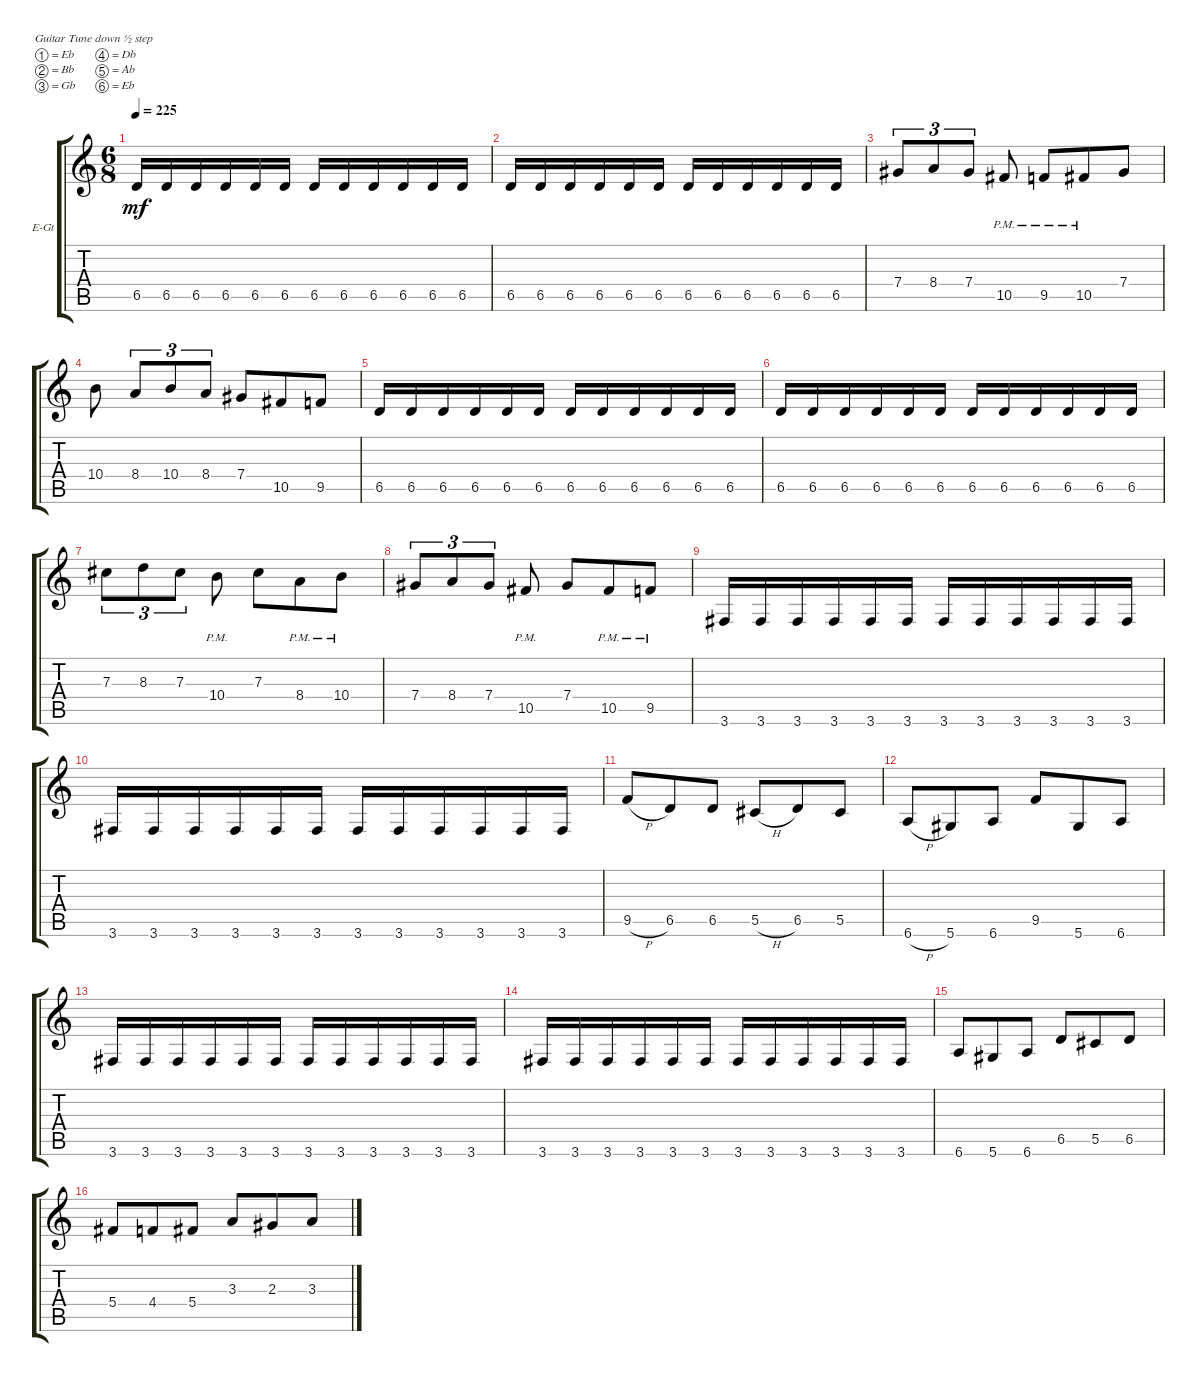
\bracketExtendMode groupsimilarinstruments
\firstSystemTrackNameOrientation horizontal
\otherSystemsTrackNameOrientation horizontal
\track ("right" "E-Gt") {instrument distortionguitar}
\staff {score tabs}
\tuning (Eb4 Bb3 Gb3 Db3 Ab2 Eb2)
\ts (6 8)
\tempo 225
\clef g2
\ks c
6.5.16{dy mf} 6.5.16 6.5.16 6.5.16 6.5.16 6.5.16 6.5.16 6.5.16 6.5.16 6.5.16 6.5.16 6.5.16 |
6.5.16 6.5.16 6.5.16 6.5.16 6.5.16 6.5.16 6.5.16 6.5.16 6.5.16 6.5.16 6.5.16 6.5.16 |
7.4.8{tu (3 2)} 8.4.8{tu (3 2)} 7.4.8{tu (3 2)} 10.5{pm}.8 9.5{pm}.8 10.5{pm}.8 7.4.8 |
10.4.8 8.4.8{tu (3 2)} 10.4.8{tu (3 2)} 8.4.8{tu (3 2)} 7.4.8 10.5.8 9.5.8 |
6.5.16 6.5.16 6.5.16 6.5.16 6.5.16 6.5.16 6.5.16 6.5.16 6.5.16 6.5.16 6.5.16 6.5.16 |
6.5.16 6.5.16 6.5.16 6.5.16 6.5.16 6.5.16 6.5.16 6.5.16 6.5.16 6.5.16 6.5.16 6.5.16 |
7.3.8{tu (3 2)} 8.3.8{tu (3 2)} 7.3.8{tu (3 2)} 10.4{pm}.8 7.3.8 8.4{pm}.8 10.4{pm}.8 |
7.4.8{tu (3 2)} 8.4.8{tu (3 2)} 7.4.8{tu (3 2)} 10.5{pm}.8 7.4.8 10.5{pm}.8 9.5{pm}.8 |
3.6.16 3.6.16 3.6.16 3.6.16 3.6.16 3.6.16 3.6.16 3.6.16 3.6.16 3.6.16 3.6.16 3.6.16 |
3.6.16 3.6.16 3.6.16 3.6.16 3.6.16 3.6.16 3.6.16 3.6.16 3.6.16 3.6.16 3.6.16 3.6.16 |
9.5{h}.8 6.5.8 6.5.8 5.5{h}.8 6.5.8 5.5.8 |
6.6{h}.8 5.6.8 6.6.8 9.5.8 5.6.8 6.6.8 |
3.6.16 3.6.16 3.6.16 3.6.16 3.6.16 3.6.16 3.6.16 3.6.16 3.6.16 3.6.16 3.6.16 3.6.16 |
3.6.16 3.6.16 3.6.16 3.6.16 3.6.16 3.6.16 3.6.16 3.6.16 3.6.16 3.6.16 3.6.16 3.6.16 |
6.6.8 5.6.8 6.6.8 6.5.8 5.5.8 6.5.8 |
5.4.8 4.4.8 5.4.8 3.3.8 2.3.8 3.3.8
